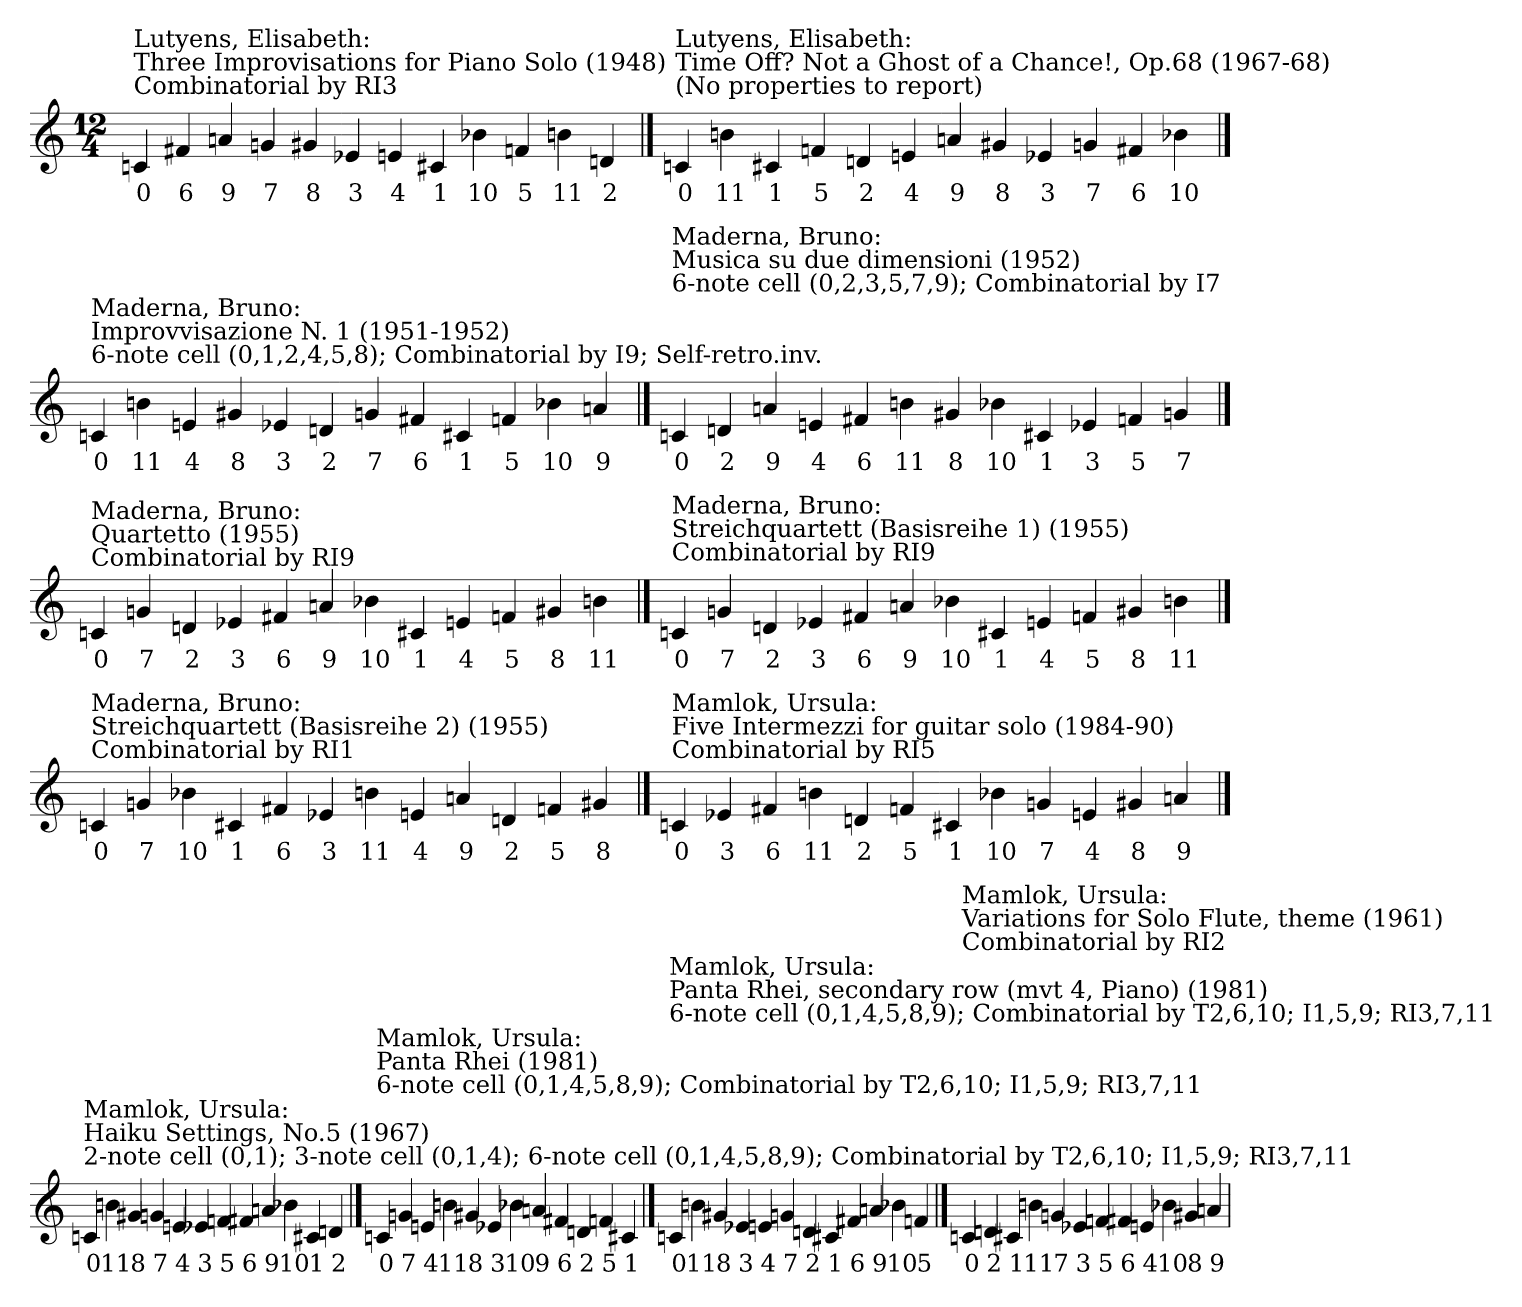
**kern	**text
*part1	*part1
*staff1	*staff1
!!LO:LB:g=z
*M12/4	*
==877	==877
!LO:TX:t=Lutyens, Elisabeth&colon; \nThree Improvisations for Piano Solo (1948)\nCombinatorial by RI3	!
4cn	0
4f#X	6
4an	9
4gn	7
4g#X	8
4e-X	3
4en	4
4c#X	1
4b-X	10
4fn	5
4bn	11
4dn	2
!!LO:LB:g=z
==878	==878
!LO:TX:t=Lutyens, Elisabeth&colon; \nTime Off? Not a Ghost of a Chance!, Op.68 (1967-68)\n(No properties to report)	!
4cn	0
4bn	11
4c#X	1
4fn	5
4dn	2
4en	4
4an	9
4g#X	8
4e-X	3
4gn	7
4f#X	6
4b-X	10
!!LO:LB:g=z
==879	==879
!LO:TX:t=Maderna, Bruno&colon; \nImprovvisazione N. 1 (1951-1952)\n6-note cell (0,1,2,4,5,8); Combinatorial by I9; Self-retro.inv.	!
4cn	0
4bn	11
4en	4
4g#X	8
4e-X	3
4dn	2
4gn	7
4f#X	6
4c#X	1
4fn	5
4b-X	10
4an	9
!!LO:LB:g=z
==880	==880
!LO:TX:t=Maderna, Bruno&colon; \nMusica su due dimensioni (1952)\n6-note cell (0,2,3,5,7,9); Combinatorial by I7	!
4cn	0
4dn	2
4an	9
4en	4
4f#X	6
4bn	11
4g#X	8
4b-X	10
4c#X	1
4e-X	3
4fn	5
4gn	7
!!LO:LB:g=z
==881	==881
!LO:TX:t=Maderna, Bruno&colon; \nQuartetto (1955)\nCombinatorial by RI9	!
4cn	0
4gn	7
4dn	2
4e-X	3
4f#X	6
4an	9
4b-X	10
4c#X	1
4en	4
4fn	5
4g#X	8
4bn	11
!!LO:LB:g=z
==882	==882
!LO:TX:t=Maderna, Bruno&colon; \nStreichquartett (Basisreihe 1) (1955)\nCombinatorial by RI9	!
4cn	0
4gn	7
4dn	2
4e-X	3
4f#X	6
4an	9
4b-X	10
4c#X	1
4en	4
4fn	5
4g#X	8
4bn	11
!!LO:LB:g=z
==883	==883
!LO:TX:t=Maderna, Bruno&colon; \nStreichquartett (Basisreihe 2) (1955)\nCombinatorial by RI1	!
4cn	0
4gn	7
4b-X	10
4c#X	1
4f#X	6
4e-X	3
4bn	11
4en	4
4an	9
4dn	2
4fn	5
4g#X	8
!!LO:LB:g=z
==884	==884
!LO:TX:t=Mamlok, Ursula&colon; \nFive Intermezzi for guitar solo (1984-90)\nCombinatorial by RI5	!
4cn	0
4e-X	3
4f#X	6
4bn	11
4dn	2
4fn	5
4c#X	1
4b-X	10
4gn	7
4en	4
4g#X	8
4an	9
!!LO:LB:g=z
==885	==885
!LO:TX:t=Mamlok, Ursula&colon; \nHaiku Settings, No.5 (1967)\n2-note cell (0,1); 3-note cell (0,1,4); 6-note cell (0,1,4,5,8,9); Combinatorial by T2,6,10; I1,5,9; RI3,7,11	!
4cn	0
4bn	11
4g#X	8
4gn	7
4en	4
4e-X	3
4fn	5
4f#X	6
4an	9
4b-X	10
4c#X	1
4dn	2
!!LO:LB:g=z
==886	==886
!LO:TX:t=Mamlok, Ursula&colon; \nPanta Rhei (1981)\n6-note cell (0,1,4,5,8,9); Combinatorial by T2,6,10; I1,5,9; RI3,7,11	!
4cn	0
4gn	7
4en	4
4bn	11
4g#X	8
4e-X	3
4b-X	10
4an	9
4f#X	6
4dn	2
4fn	5
4c#X	1
!!LO:LB:g=z
==887	==887
!LO:TX:t=Mamlok, Ursula&colon; \nPanta Rhei, secondary row (mvt 4, Piano) (1981)\n6-note cell (0,1,4,5,8,9); Combinatorial by T2,6,10; I1,5,9; RI3,7,11	!
4cn	0
4bn	11
4g#X	8
4e-X	3
4en	4
4gn	7
4dn	2
4c#X	1
4f#X	6
4an	9
4b-X	10
4fn	5
!!LO:LB:g=z
==888	==888
!LO:TX:t=Mamlok, Ursula&colon; \nVariations for Solo Flute, theme (1961)\nCombinatorial by RI2	!
4cn	0
4dn	2
4c#X	1
4bn	11
4gn	7
4e-X	3
4fn	5
4f#X	6
4en	4
4b-X	10
4g#X	8
4an	9
=	=
*-	*-
